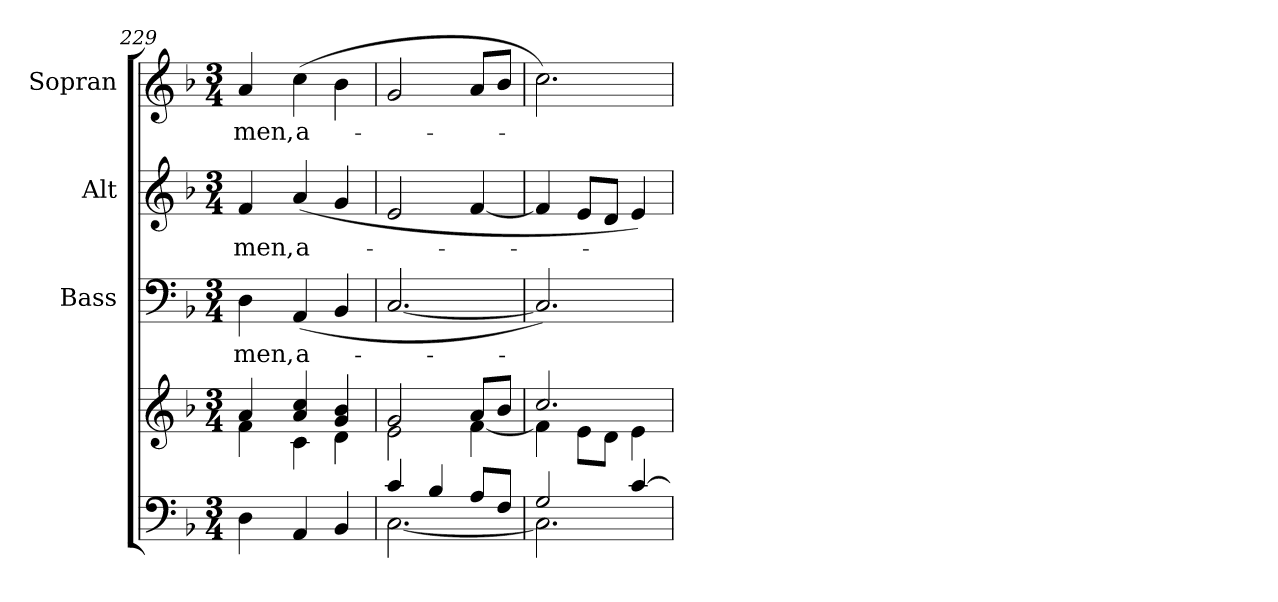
**kern	**kern	**kern	**text	**kern	**text	**kern	**text
*part4	*part4	*part3	*part3	*part2	*part2	*part1	*part1
*staff5	*staff4	*staff3	*staff3	*staff2	*staff2	*staff1	*staff1
*	*	*I"Bass	*	*I"Alt	*	*I"Sopran	*
*	*	*I'B.	*	*I'A.	*	*I'S.	*
*clefF4	*clefG2	*clefF4	*	*clefG2	*	*clefG2	*
*k[b-]	*k[b-]	*k[b-]	*	*k[b-]	*	*k[b-]	*
*F:	*F:	*F:	*	*F:	*	*F:	*
*M3/4	*M3/4	*M3/4	*	*M3/4	*	*M3/4	*
=229	=229	=229	=229	=229	=229	=229	=229
*	*^	*	*	*	*	*	*
!	!	!	!	!LO:LY:b	!	!LO:LY:b	!	!LO:LY:b
4D\	4a/	4f\	4D\	-men,	4f/	-men,	4a/	-men,
!	!	!	!	!LO:LY:b	!	!LO:LY:b	!	!LO:LY:b
4AA/	4a/ 4cc/	4c\	(<4AA/	a-	(<4a/	a-	(>4cc\	a-
4BB-/	4g/ 4b-/	4d\	4BB-/	.	4g/	.	4b-\	.
=230	=230	=230	=230	=230	=230	=230	=230	=230
*^	*	*	*	*	*	*	*	*
4c/	[<2.C\	2g/	2e\	[2.C/	.	2e/	.	2g/	.
4B-/	.	.	.	.	.	.	.	.	.
8A/L	.	8a/L	[<4f\	.	.	[4f/	.	8a/L	.
8F/J	.	8b-/J	.	.	.	.	.	8b-/J	.
=231	=231	=231	=231	=231	=231	=231	=231	=231	=231
2G/	2.C\]	2.cc/	4f\]	2.C/])	.	4f/]	.	2.cc\)	.
.	.	.	8e\L	.	.	8e/L	.	.	.
.	.	.	8d\J	.	.	8d/J	.	.	.
[>4c/	.	.	4e\	.	.	4e/)	.	.	.
*v	*v	*	*	*	*	*	*	*	*
*	*v	*v	*	*	*	*	*	*
=	=	=	=	=	=	=	=
*-	*-	*-	*-	*-	*-	*-	*-
